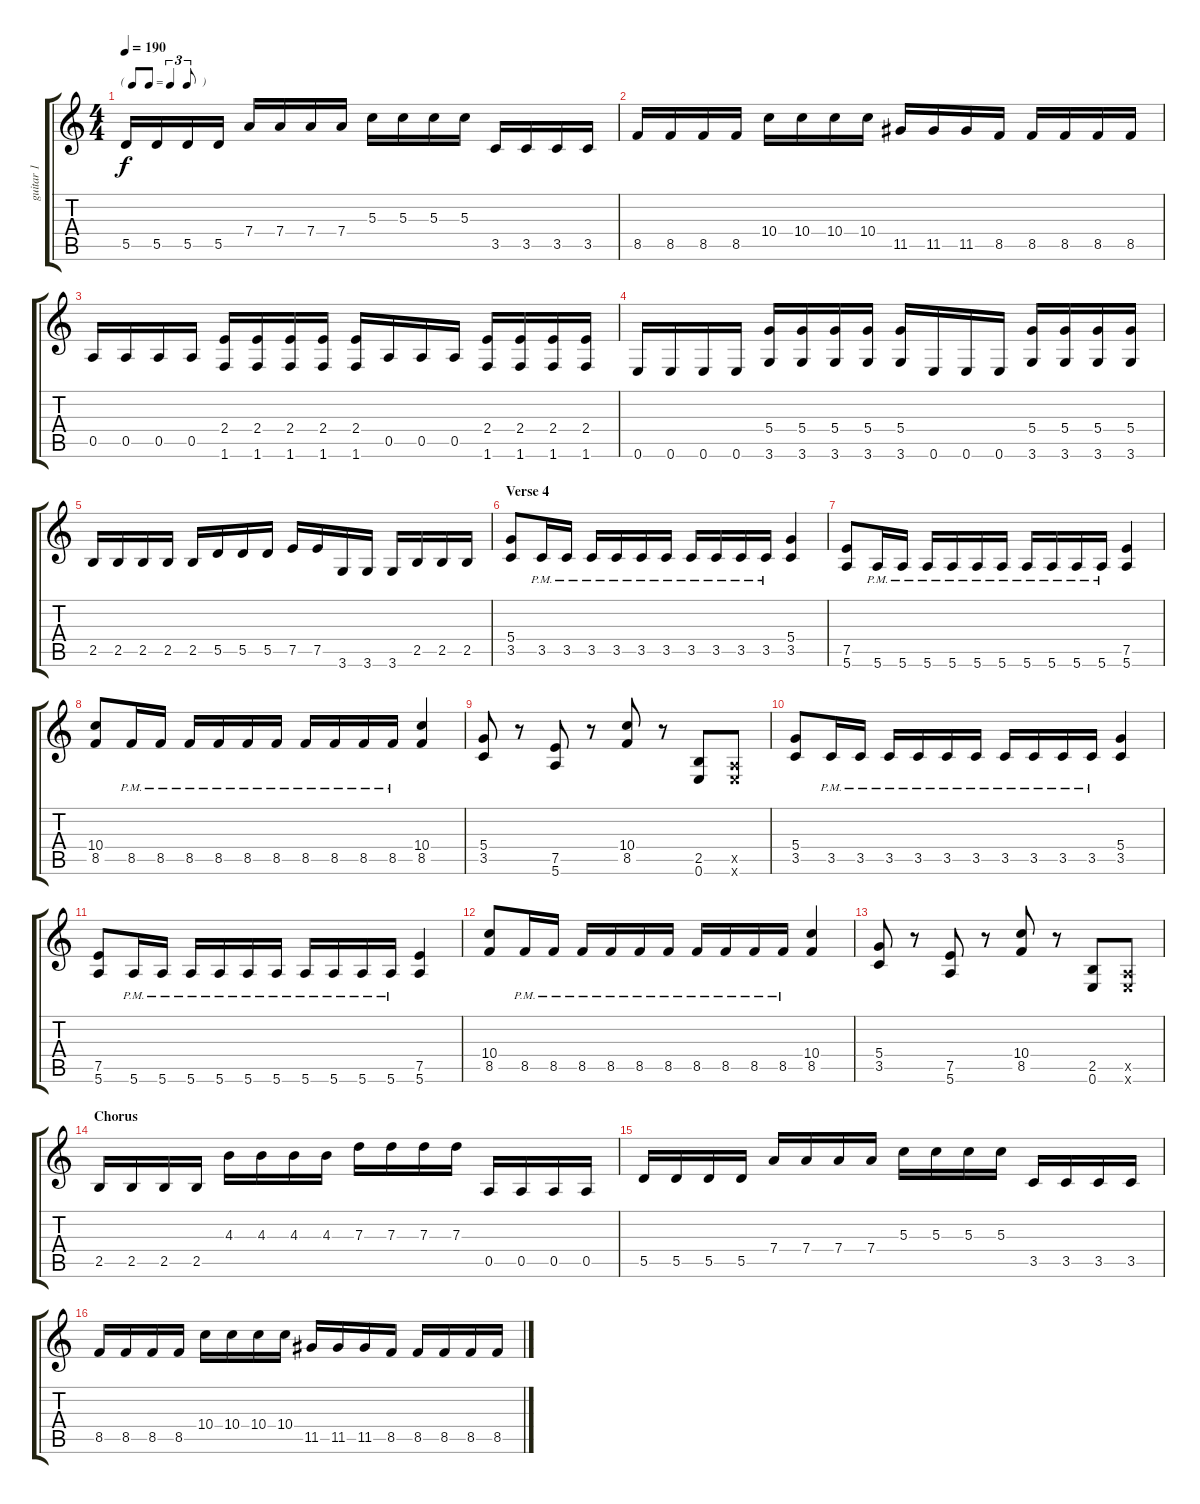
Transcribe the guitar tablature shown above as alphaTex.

\track ("guitar 1" "guitar 1") {instrument distortionguitar}
\staff {score tabs}
\tuning (E4 B3 G3 D3 A2 E2) {hide}
\ts (4 4)
\tf triplet8th
\tempo 190
\clef g2
\ks c
5.5.16{dy f} 5.5.16 5.5.16 5.5.16 7.4.16 7.4.16 7.4.16 7.4.16 5.3.16 5.3.16 5.3.16 5.3.16 3.5.16 3.5.16 3.5.16 3.5.16 |
8.5.16 8.5.16 8.5.16 8.5.16 10.4.16 10.4.16 10.4.16 10.4.16 11.5.16 11.5.16 11.5.16 8.5.16 8.5.16 8.5.16 8.5.16 8.5.16 |
0.5.16 0.5.16 0.5.16 0.5.16 (2.4 1.6).16 (2.4 1.6).16 (2.4 1.6).16 (2.4 1.6).16 (2.4 1.6).16 0.5.16 0.5.16 0.5.16 (2.4 1.6).16 (2.4 1.6).16 (2.4 1.6).16 (2.4 1.6).16 |
0.6.16 0.6.16 0.6.16 0.6.16 (5.4 3.6).16 (5.4 3.6).16 (5.4 3.6).16 (5.4 3.6).16 (5.4 3.6).16 0.6.16 0.6.16 0.6.16 (5.4 3.6).16 (5.4 3.6).16 (5.4 3.6).16 (5.4 3.6).16 |
2.5.16 2.5.16 2.5.16 2.5.16 2.5.16 5.5.16 5.5.16 5.5.16 7.5.16 7.5.16 3.6.16 3.6.16 3.6.16 2.5.16 2.5.16 2.5.16 |
\section ("" "Verse 4")
(5.4 3.5).8 3.5{pm}.16 3.5{pm}.16 3.5{pm}.16 3.5{pm}.16 3.5{pm}.16 3.5{pm}.16 3.5{pm}.16 3.5{pm}.16 3.5{pm}.16 3.5{pm}.16 (5.4 3.5).4 |
(7.5 5.6).8 5.6{pm}.16 5.6{pm}.16 5.6{pm}.16 5.6{pm}.16 5.6{pm}.16 5.6{pm}.16 5.6{pm}.16 5.6{pm}.16 5.6{pm}.16 5.6{pm}.16 (7.5 5.6).4 |
(10.4 8.5).8 8.5{pm}.16 8.5{pm}.16 8.5{pm}.16 8.5{pm}.16 8.5{pm}.16 8.5{pm}.16 8.5{pm}.16 8.5{pm}.16 8.5{pm}.16 8.5{pm}.16 (10.4 8.5).4 |
(5.4 3.5).8 r.8 (7.5 5.6).8 r.8 (10.4 8.5).8 r.8 (2.5 0.6).8 (0.5{x} 0.6{x}).8 |
(5.4 3.5).8 3.5{pm}.16 3.5{pm}.16 3.5{pm}.16 3.5{pm}.16 3.5{pm}.16 3.5{pm}.16 3.5{pm}.16 3.5{pm}.16 3.5{pm}.16 3.5{pm}.16 (5.4 3.5).4 |
(7.5 5.6).8 5.6{pm}.16 5.6{pm}.16 5.6{pm}.16 5.6{pm}.16 5.6{pm}.16 5.6{pm}.16 5.6{pm}.16 5.6{pm}.16 5.6{pm}.16 5.6{pm}.16 (7.5 5.6).4 |
(10.4 8.5).8 8.5{pm}.16 8.5{pm}.16 8.5{pm}.16 8.5{pm}.16 8.5{pm}.16 8.5{pm}.16 8.5{pm}.16 8.5{pm}.16 8.5{pm}.16 8.5{pm}.16 (10.4 8.5).4 |
(5.4 3.5).8 r.8 (7.5 5.6).8 r.8 (10.4 8.5).8 r.8 (2.5 0.6).8 (0.5{x} 0.6{x}).8 |
\section ("" "Chorus")
2.5.16 2.5.16 2.5.16 2.5.16 4.3.16 4.3.16 4.3.16 4.3.16 7.3.16 7.3.16 7.3.16 7.3.16 0.5.16 0.5.16 0.5.16 0.5.16 |
5.5.16 5.5.16 5.5.16 5.5.16 7.4.16 7.4.16 7.4.16 7.4.16 5.3.16 5.3.16 5.3.16 5.3.16 3.5.16 3.5.16 3.5.16 3.5.16 |
8.5.16 8.5.16 8.5.16 8.5.16 10.4.16 10.4.16 10.4.16 10.4.16 11.5.16 11.5.16 11.5.16 8.5.16 8.5.16 8.5.16 8.5.16 8.5.16
